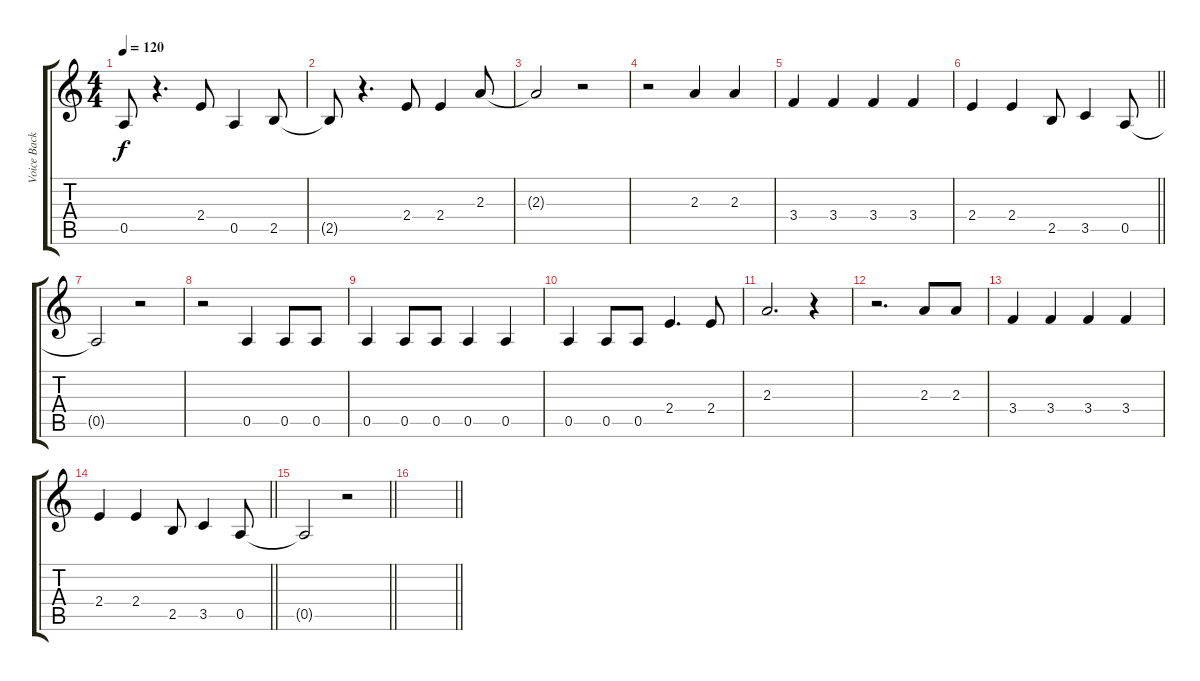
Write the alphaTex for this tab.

\track ("Voice Back" "Voice Back") {instrument overdrivenguitar}
\staff {score tabs}
\tuning (E4 B3 G3 D3 A2 E2) {hide}
\ts (4 4)
\tempo 120
\clef g2
\ks c
0.5{t}.8{dy f} r.4{d} 2.4.8 0.5.4 2.5.8 |
2.5{t}.8 r.4{d} 2.4.8 2.4.4 2.3.8 |
2.3{t}.2 r.2 |
r.2 2.3.4 2.3.4 |
3.4.4 3.4.4 3.4.4 3.4.4 |
\barLineRight lightlight
2.4.4 2.4.4 2.5.8 3.5.4 0.5.8 |
0.5{t}.2 r.2 |
r.2 0.5.4 0.5.8 0.5.8 |
0.5.4 0.5.8 0.5.8 0.5.4 0.5.4 |
0.5.4 0.5.8 0.5.8 2.4.4{d} 2.4.8 |
2.3.2{d} r.4 |
r.2{d} 2.3.8 2.3.8 |
3.4.4 3.4.4 3.4.4 3.4.4 |
\barLineRight lightlight
2.4.4 2.4.4 2.5.8 3.5.4 0.5.8 |
\barLineRight lightlight
0.5{t}.2 r.2 |
\barLineRight lightlight
